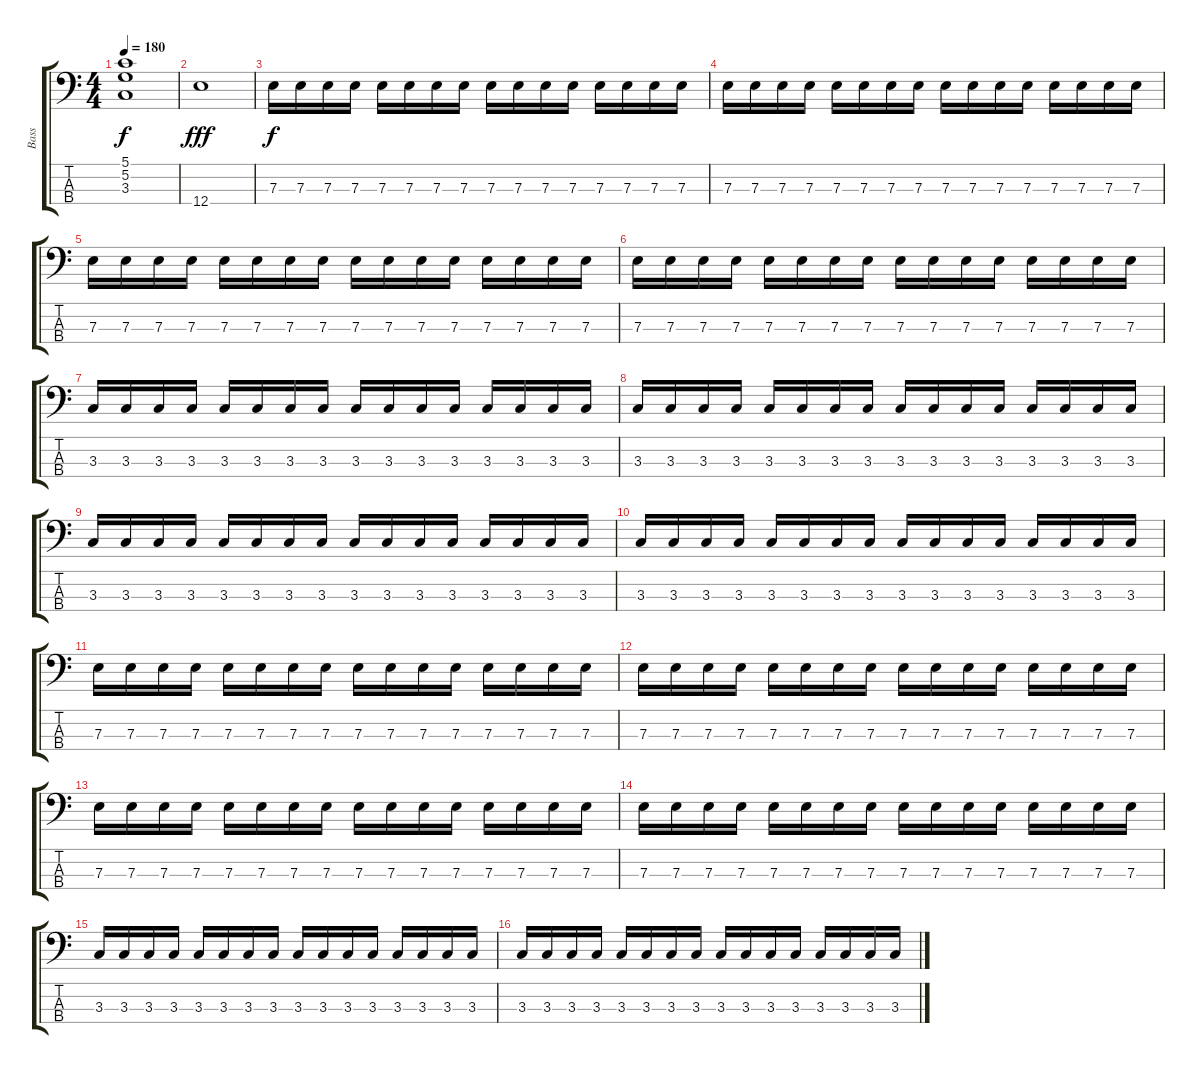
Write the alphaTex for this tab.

\track ("Bass" "Bass") {instrument electricbasspick}
\staff {score tabs}
\tuning (G2 D2 A1 E1) {hide}
\ts (4 4)
\tempo 180
\clef f4
\ks c
(5.1{t} 5.2{t} 3.3{t}).1{dy f} |
12.4.1{dy fff} |
7.3.16{dy f} 7.3.16 7.3.16 7.3.16 7.3.16 7.3.16 7.3.16 7.3.16 7.3.16 7.3.16 7.3.16 7.3.16 7.3.16 7.3.16 7.3.16 7.3.16 |
7.3.16 7.3.16 7.3.16 7.3.16 7.3.16 7.3.16 7.3.16 7.3.16 7.3.16 7.3.16 7.3.16 7.3.16 7.3.16 7.3.16 7.3.16 7.3.16 |
7.3.16 7.3.16 7.3.16 7.3.16 7.3.16 7.3.16 7.3.16 7.3.16 7.3.16 7.3.16 7.3.16 7.3.16 7.3.16 7.3.16 7.3.16 7.3.16 |
7.3.16 7.3.16 7.3.16 7.3.16 7.3.16 7.3.16 7.3.16 7.3.16 7.3.16 7.3.16 7.3.16 7.3.16 7.3.16 7.3.16 7.3.16 7.3.16 |
3.3.16 3.3.16 3.3.16 3.3.16 3.3.16 3.3.16 3.3.16 3.3.16 3.3.16 3.3.16 3.3.16 3.3.16 3.3.16 3.3.16 3.3.16 3.3.16 |
3.3.16 3.3.16 3.3.16 3.3.16 3.3.16 3.3.16 3.3.16 3.3.16 3.3.16 3.3.16 3.3.16 3.3.16 3.3.16 3.3.16 3.3.16 3.3.16 |
3.3.16 3.3.16 3.3.16 3.3.16 3.3.16 3.3.16 3.3.16 3.3.16 3.3.16 3.3.16 3.3.16 3.3.16 3.3.16 3.3.16 3.3.16 3.3.16 |
3.3.16 3.3.16 3.3.16 3.3.16 3.3.16 3.3.16 3.3.16 3.3.16 3.3.16 3.3.16 3.3.16 3.3.16 3.3.16 3.3.16 3.3.16 3.3.16 |
7.3.16 7.3.16 7.3.16 7.3.16 7.3.16 7.3.16 7.3.16 7.3.16 7.3.16 7.3.16 7.3.16 7.3.16 7.3.16 7.3.16 7.3.16 7.3.16 |
7.3.16 7.3.16 7.3.16 7.3.16 7.3.16 7.3.16 7.3.16 7.3.16 7.3.16 7.3.16 7.3.16 7.3.16 7.3.16 7.3.16 7.3.16 7.3.16 |
7.3.16 7.3.16 7.3.16 7.3.16 7.3.16 7.3.16 7.3.16 7.3.16 7.3.16 7.3.16 7.3.16 7.3.16 7.3.16 7.3.16 7.3.16 7.3.16 |
7.3.16 7.3.16 7.3.16 7.3.16 7.3.16 7.3.16 7.3.16 7.3.16 7.3.16 7.3.16 7.3.16 7.3.16 7.3.16 7.3.16 7.3.16 7.3.16 |
3.3.16 3.3.16 3.3.16 3.3.16 3.3.16 3.3.16 3.3.16 3.3.16 3.3.16 3.3.16 3.3.16 3.3.16 3.3.16 3.3.16 3.3.16 3.3.16 |
3.3.16 3.3.16 3.3.16 3.3.16 3.3.16 3.3.16 3.3.16 3.3.16 3.3.16 3.3.16 3.3.16 3.3.16 3.3.16 3.3.16 3.3.16 3.3.16
